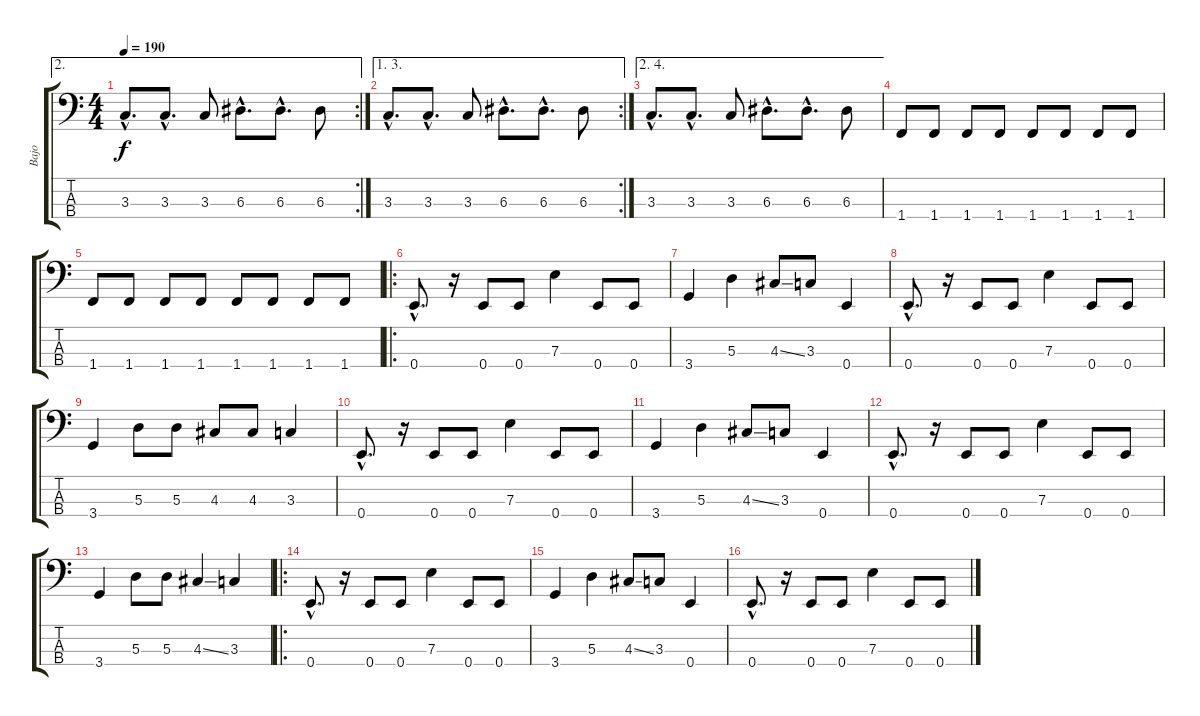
\track ("Bajo" "Bajo") {instrument electricbasspick}
\staff {score tabs}
\tuning (G2 D2 A1 E1) {hide}
\ae 2
\rc 2
\ts (4 4)
\tempo 190
\clef f4
\ks c
3.3{hac}.8{d dy f} 3.3{hac}.8{d} 3.3.8 6.3{hac}.8{d} 6.3{hac}.8{d} 6.3.8 |
\ae (1 3)
\rc 2
3.3{hac}.8{d} 3.3{hac}.8{d} 3.3.8 6.3{hac}.8{d} 6.3{hac}.8{d} 6.3.8 |
\ae (2 4)
3.3{hac}.8{d} 3.3{hac}.8{d} 3.3.8 6.3{hac}.8{d} 6.3{hac}.8{d} 6.3.8 |
1.4.8 1.4.8 1.4.8 1.4.8 1.4.8 1.4.8 1.4.8 1.4.8 |
1.4.8 1.4.8 1.4.8 1.4.8 1.4.8 1.4.8 1.4.8 1.4.8 |
\ro
0.4{hac}.8{d} r.16 0.4.8 0.4.8 7.3.4 0.4.8 0.4.8 |
3.4.4 5.3.4 4.3{ss}.8 3.3.8 0.4.4 |
0.4{hac}.8{d} r.16 0.4.8 0.4.8 7.3.4 0.4.8 0.4.8 |
3.4.4 5.3.8 5.3.8 4.3.8 4.3.8 3.3.4 |
0.4{hac}.8{d} r.16 0.4.8 0.4.8 7.3.4 0.4.8 0.4.8 |
3.4.4 5.3.4 4.3{ss}.8 3.3.8 0.4.4 |
0.4{hac}.8{d} r.16 0.4.8 0.4.8 7.3.4 0.4.8 0.4.8 |
3.4.4 5.3.8 5.3.8 4.3{ss}.4 3.3.4 |
\ro
0.4{hac}.8{d} r.16 0.4.8 0.4.8 7.3.4 0.4.8 0.4.8 |
3.4.4 5.3.4 4.3{ss}.8 3.3.8 0.4.4 |
0.4{hac}.8{d} r.16 0.4.8 0.4.8 7.3.4 0.4.8 0.4.8
